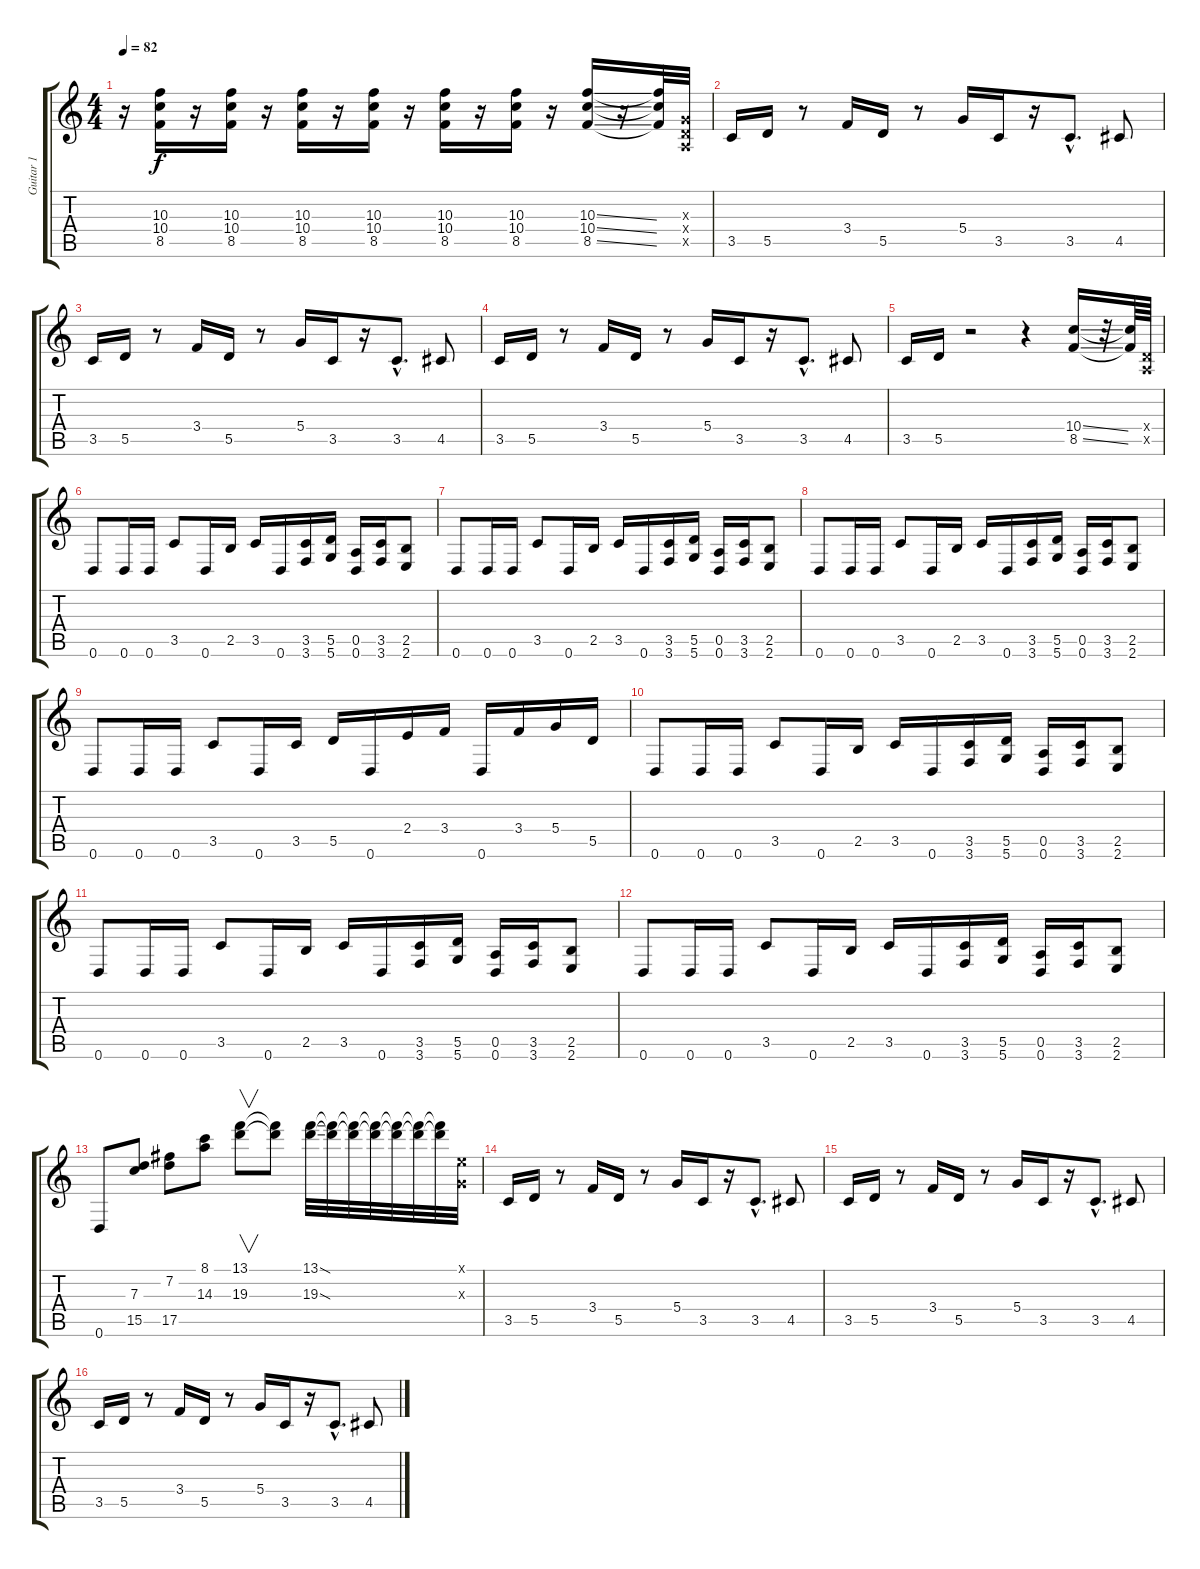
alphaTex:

\track ("Guitar 1" "Guitar 1") {instrument overdrivenguitar}
\staff {score tabs}
\tuning (E4 B3 G3 D3 A2 D2) {hide}
\ts (4 4)
\tempo 82
\clef g2
\ks c
r.16{dy f} (10.3 10.4 8.5).16 r.16 (10.3 10.4 8.5).16 r.16 (10.3 10.4 8.5).16 r.16 (10.3 10.4 8.5).16 r.16 (10.3 10.4 8.5).16 r.16 (10.3 10.4 8.5).16 r.16 (10.3{ss} 10.4{ss} 8.5{ss}).16 r.16 (10.3{t} 10.4{t} 8.5{t}).32 (0.3{x} 0.4{x} 0.5{x}).32 |
3.5.16 5.5.16 r.8 3.4.16 5.5.16 r.8 5.4.16 3.5.16 r.16 3.5{hac}.8{d} 4.5.8 |
3.5.16 5.5.16 r.8 3.4.16 5.5.16 r.8 5.4.16 3.5.16 r.16 3.5{hac}.8{d} 4.5.8 |
3.5.16 5.5.16 r.8 3.4.16 5.5.16 r.8 5.4.16 3.5.16 r.16 3.5{hac}.8{d} 4.5.8 |
3.5.16 5.5.16 r.2 r.4 (10.4{ss} 8.5{ss}).16 r.32 (10.4{t} 8.5{t}).64 (0.4{x} 0.5{x}).64 |
0.6.8 0.6.16 0.6.16 3.5.8 0.6.16 2.5.16 3.5.16 0.6.16 (3.5 3.6).16 (5.5 5.6).16 (0.5 0.6).16 (3.5 3.6).16 (2.5 2.6).8 |
0.6.8 0.6.16 0.6.16 3.5.8 0.6.16 2.5.16 3.5.16 0.6.16 (3.5 3.6).16 (5.5 5.6).16 (0.5 0.6).16 (3.5 3.6).16 (2.5 2.6).8 |
0.6.8 0.6.16 0.6.16 3.5.8 0.6.16 2.5.16 3.5.16 0.6.16 (3.5 3.6).16 (5.5 5.6).16 (0.5 0.6).16 (3.5 3.6).16 (2.5 2.6).8 |
0.6.8 0.6.16 0.6.16 3.5.8 0.6.16 3.5.16 5.5.16 0.6.16 2.4.16 3.4.16 0.6.16 3.4.16 5.4.16 5.5.16 |
0.6.8 0.6.16 0.6.16 3.5.8 0.6.16 2.5.16 3.5.16 0.6.16 (3.5 3.6).16 (5.5 5.6).16 (0.5 0.6).16 (3.5 3.6).16 (2.5 2.6).8 |
0.6.8 0.6.16 0.6.16 3.5.8 0.6.16 2.5.16 3.5.16 0.6.16 (3.5 3.6).16 (5.5 5.6).16 (0.5 0.6).16 (3.5 3.6).16 (2.5 2.6).8 |
0.6.8 0.6.16 0.6.16 3.5.8 0.6.16 2.5.16 3.5.16 0.6.16 (3.5 3.6).16 (5.5 5.6).16 (0.5 0.6).16 (3.5 3.6).16 (2.5 2.6).8 |
0.6.8 (7.3 15.5).8 (7.2 17.5).8 (8.1 14.3).8 (13.1 19.3).8{v} (13.1{t} 19.3{t}).8 (13.1{ss} 19.3{ss}).32 (13.1{t} 19.3{t}).32 (13.1{t} 19.3{t}).32 (13.1{t} 19.3{t}).32 (13.1{t} 19.3{t}).32 (13.1{t} 19.3{t}).32 (13.1{t} 19.3{t}).32 (0.1{x} 0.3{x}).32 |
3.5.16 5.5.16 r.8 3.4.16 5.5.16 r.8 5.4.16 3.5.16 r.16 3.5{hac}.8{d} 4.5.8 |
3.5.16 5.5.16 r.8 3.4.16 5.5.16 r.8 5.4.16 3.5.16 r.16 3.5{hac}.8{d} 4.5.8 |
3.5.16 5.5.16 r.8 3.4.16 5.5.16 r.8 5.4.16 3.5.16 r.16 3.5{hac}.8{d} 4.5.8
